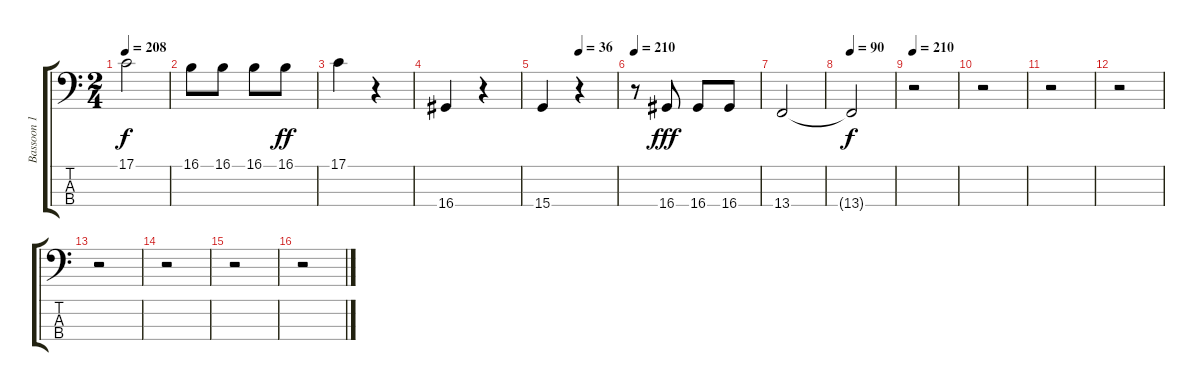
\track ("Bassoon 1" "Bassoon 1") {instrument bassoon}
\staff {score tabs}
\tuning (G2 D2 A1 E1) {hide}
\ts (2 4)
\tempo 208
\clef f4
\ks c
17.1.2{dy f} |
16.1.8 16.1.8 16.1.8 16.1.8{dy ff} |
17.1.4 r.4 |
16.4.4 r.4 |
\tempo (36 0.5)
15.4.4 r.4 |
\tempo 210
r.8 16.4.8{dy fff} 16.4.8 16.4.8 |
13.4.2 |
\tempo 90
13.4{t}.2{dy f} |
\tempo 210
r.2 |
r.2 |
r.2 |
r.2 |
r.2 |
r.2 |
r.2 |
r.2
